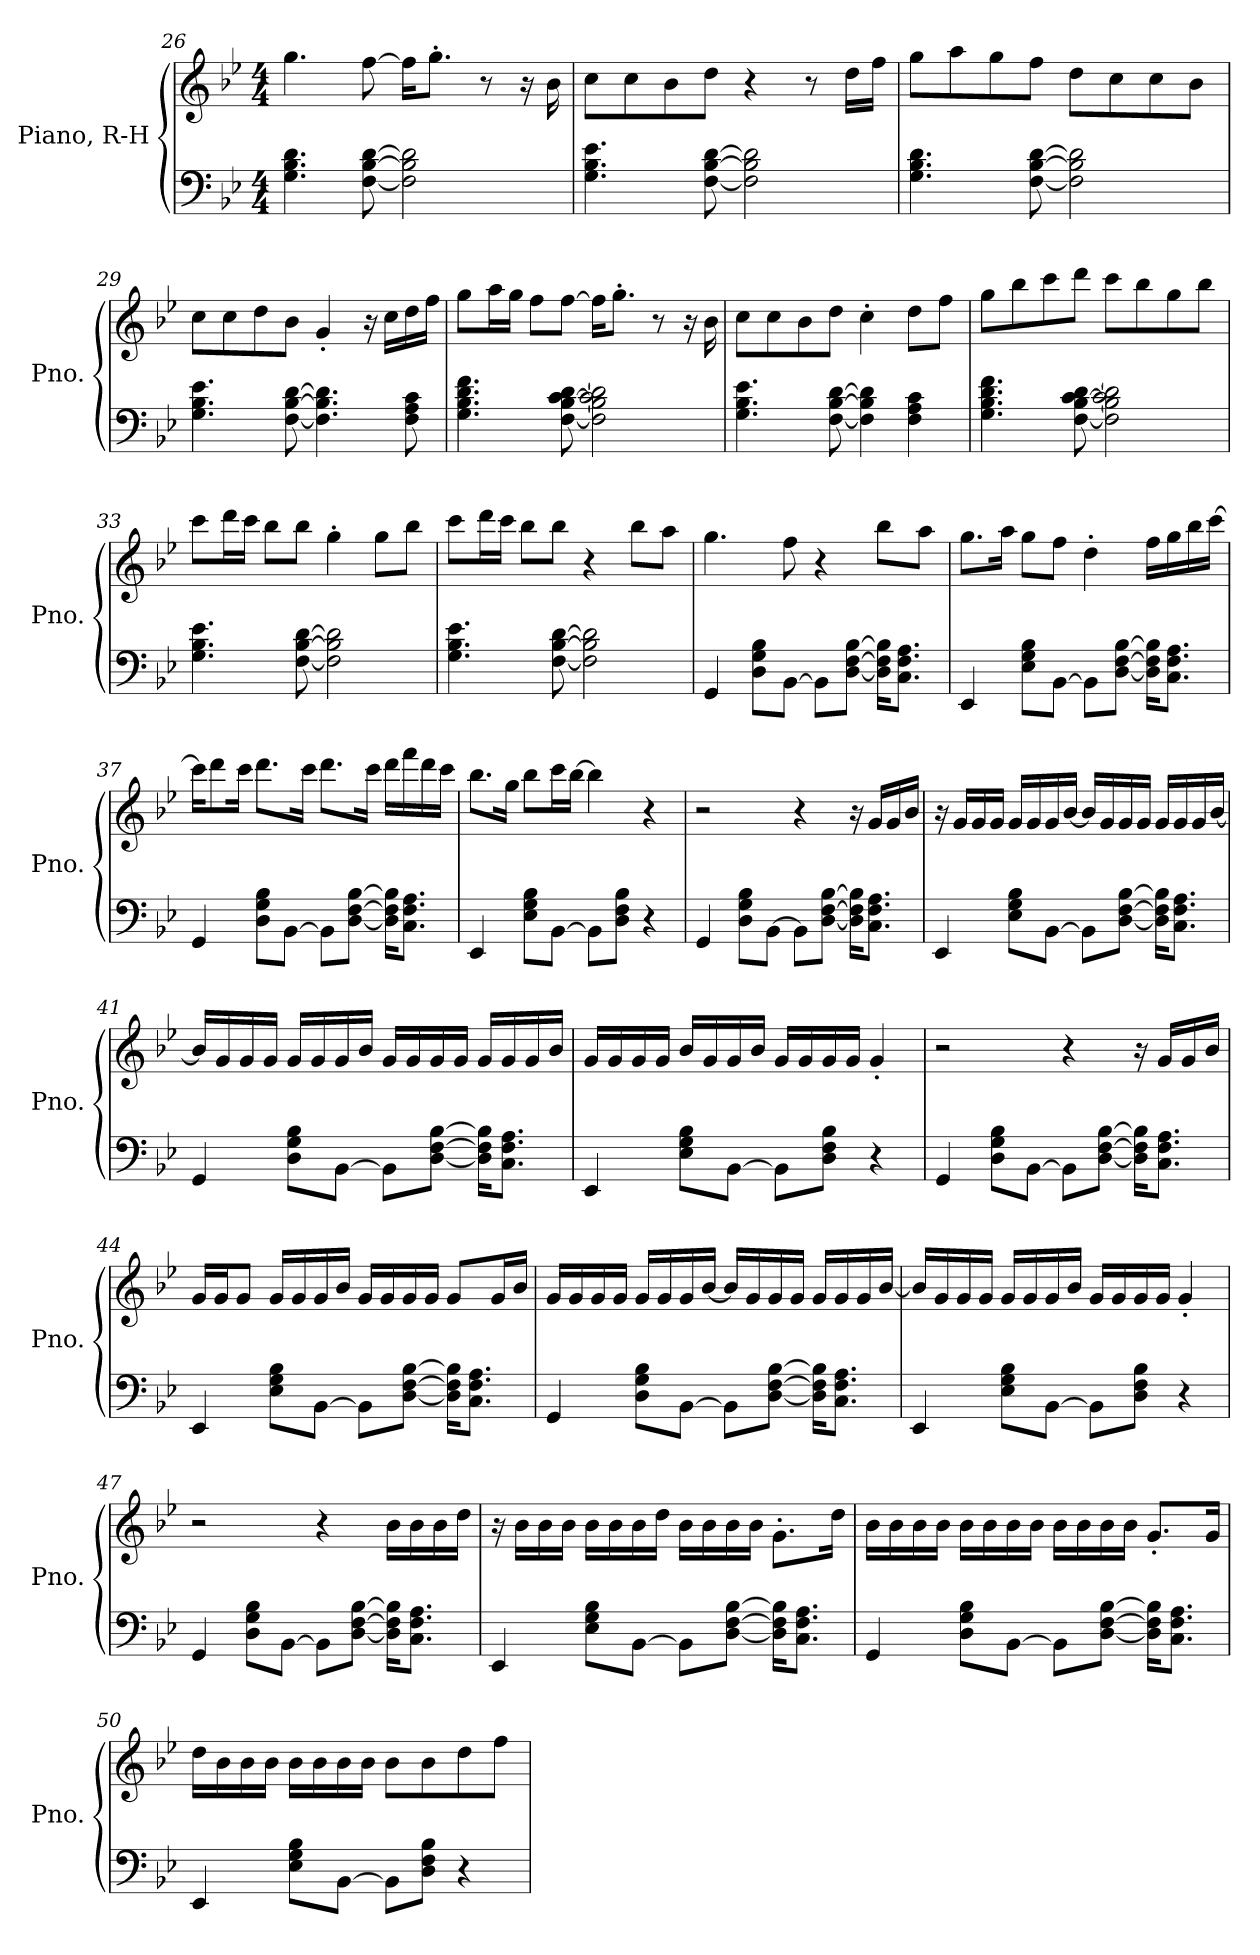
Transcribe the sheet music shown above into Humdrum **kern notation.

**kern	**kern
*part1	*part1
*staff2	*staff1
*I"Piano, R-H	*
*I'Pno.	*
*clefF4	*clefG2
*k[b-e-]	*k[b-e-]
*M4/4	*M4/4
=26	=26
4.G\ 4.B-\ 4.d\	4.gg\
[8F\ [8B-\ [8d\	[8ff\
2F\] 2B-\] 2d\]	16ff\KL]
.	8.gg'\J
.	8r
.	16r
.	16b-\
=27	=27
4.G\ 4.B-\ 4.e-\	8cc\L
.	8cc\
.	8b-\
[8F\ [8B-\ [8d\	8dd\J
2F\] 2B-\] 2d\]	4r
.	8r
.	16dd\LL
.	16ff\JJ
!!LO:LB:g=z
=28	=28
4.G\ 4.B-\ 4.d\	8gg\L
.	8aa\
.	8gg\
[8F\ [8B-\ [8d\	8ff\J
2F\] 2B-\] 2d\]	8dd\L
.	8cc\
.	8cc\
.	8b-\J
=29	=29
4.G\ 4.B-\ 4.e-\	8cc\L
.	8cc\
.	8dd\
[8F\ [8B-\ [8d\	8b-\J
4.F\] 4.B-\] 4.d\]	4g'/
.	16r
.	16cc\LL
8F\ 8A\ 8c\	16dd\
.	16ff\JJ
=30	=30
4.G\ 4.B-\ 4.d\ 4.f\	8gg\L
.	16aa\L
.	16gg\JJ
.	8ff\L
[8F\ [8B-\ [8c\ [8d\	[8ff\J
2F\] 2B-\] 2c\] 2d\]	16ff\KL]
.	8.gg'\J
.	8r
.	16r
.	16b-\
=31	=31
4.G\ 4.B-\ 4.e-\	8cc\L
.	8cc\
.	8b-\
[8F\ [8B-\ [8d\	8dd\J
4F\] 4B-\] 4d\]	4cc'\
4F\ 4A\ 4c\	8dd\L
.	8ff\J
!!LO:LB:g=z
=32	=32
4.G\ 4.B-\ 4.d\ 4.f\	8gg\L
.	8bb-\
.	8ccc\
[8F\ [8B-\ [8c\ [8d\	8ddd\J
2F\] 2B-\] 2c\] 2d\]	8ccc\L
.	8bb-\
.	8gg\
.	8bb-\J
=33	=33
4.G\ 4.B-\ 4.e-\	8ccc\L
.	16ddd\L
.	16ccc\JJ
.	8bb-\L
[8F\ [8B-\ [8d\	8bb-\J
2F\] 2B-\] 2d\]	4gg'\
.	8gg\L
.	8bb-\J
=34	=34
4.G\ 4.B-\ 4.e-\	8ccc\L
.	16ddd\L
.	16ccc\JJ
.	8bb-\L
[8F\ [8B-\ [8d\	8bb-\J
2F\] 2B-\] 2d\]	4r
.	8bb-\L
.	8aa\J
=35	=35
4GG/	4.gg\
8D\ 8G\ 8B-\L	.
[8BB-\J	8ff\
8BB-\L]	4r
[8D\ [8F\ [8B-\J	.
16D\] 16F\] 16B-\]KL	8bb-\L
8.C\ 8.F\ 8.A\J	.
.	8aa\J
!!LO:LB:g=z
=36	=36
4EE-/	8.gg\L
.	16aa\Jk
8E-\ 8G\ 8B-\L	8gg\L
[8BB-\J	8ff\J
8BB-\L]	4dd'\
[8D\ [8F\ [8B-\J	.
16D\] 16F\] 16B-\]KL	16ff\LL
8.C\ 8.F\ 8.A\J	16gg\
.	16bb-\
.	[16ccc\JJ
=37	=37
4GG/	16ccc\KL]
.	8ddd\
.	16ccc\Jk
8D\ 8G\ 8B-\L	8.ddd\L
[8BB-\J	.
.	16ccc\Jk
8BB-\L]	8.ddd\L
[8D\ [8F\ [8B-\J	.
.	16ccc\Jk
16D\] 16F\] 16B-\]KL	16ddd\LL
8.C\ 8.F\ 8.A\J	16fff\
.	16ddd\
.	16ccc\JJ
=38	=38
4EE-/	8.bb-\L
.	16gg\Jk
8E-\ 8G\ 8B-\L	8bb-\L
[8BB-\J	16ccc\L
.	[16bb-\JJ
8BB-\L]	4bb-\]
8D\ 8F\ 8B-\J	.
4r	4r
!!LO:LB:g=z
=39	=39
4GG/	2r
8D\ 8G\ 8B-\L	.
[8BB-\J	.
8BB-\L]	4r
[8D\ [8F\ [8B-\J	.
16D\] 16F\] 16B-\]KL	16r
8.C\ 8.F\ 8.A\J	16g/LL
.	16g/
.	16b-/JJ
=40	=40
4EE-/	16r
.	16g/LL
.	16g/
.	16g/JJ
8E-\ 8G\ 8B-\L	16g/LL
.	16g/
[8BB-\J	16g/
.	[16b-/JJ
8BB-\L]	16b-/LL]
.	16g/
[8D\ [8F\ [8B-\J	16g/
.	16g/JJ
16D\] 16F\] 16B-\]KL	16g/LL
8.C\ 8.F\ 8.A\J	16g/
.	16g/
.	[16b-/JJ
=41	=41
4GG/	16b-/LL]
.	16g/
.	16g/
.	16g/JJ
8D\ 8G\ 8B-\L	16g/LL
.	16g/
[8BB-\J	16g/
.	16b-/JJ
8BB-\L]	16g/LL
.	16g/
[8D\ [8F\ [8B-\J	16g/
.	16g/JJ
16D\] 16F\] 16B-\]KL	16g/LL
8.C\ 8.F\ 8.A\J	16g/
.	16g/
.	16b-/JJ
!!LO:PB:g=z
=42	=42
4EE-/	16g/LL
.	16g/
.	16g/
.	16g/JJ
8E-\ 8G\ 8B-\L	16b-/LL
.	16g/
[8BB-\J	16g/
.	16b-/JJ
8BB-\L]	16g/LL
.	16g/
8D\ 8F\ 8B-\J	16g/
.	16g/JJ
4r	4g'/
=43	=43
4GG/	2r
8D\ 8G\ 8B-\L	.
[8BB-\J	.
8BB-\L]	4r
[8D\ [8F\ [8B-\J	.
16D\] 16F\] 16B-\]KL	16r
8.C\ 8.F\ 8.A\J	16g/LL
.	16g/
.	16b-/JJ
=44	=44
4EE-/	16g/LL
.	16g/J
.	8g/J
8E-\ 8G\ 8B-\L	16g/LL
.	16g/
[8BB-\J	16g/
.	16b-/JJ
8BB-\L]	16g/LL
.	16g/
[8D\ [8F\ [8B-\J	16g/
.	16g/JJ
16D\] 16F\] 16B-\]KL	8g/L
8.C\ 8.F\ 8.A\J	.
.	16g/L
.	16b-/JJ
!!LO:LB:g=z
=45	=45
4GG/	16g/LL
.	16g/
.	16g/
.	16g/JJ
8D\ 8G\ 8B-\L	16g/LL
.	16g/
[8BB-\J	16g/
.	[16b-/JJ
8BB-\L]	16b-/LL]
.	16g/
[8D\ [8F\ [8B-\J	16g/
.	16g/JJ
16D\] 16F\] 16B-\]KL	16g/LL
8.C\ 8.F\ 8.A\J	16g/
.	16g/
.	[16b-/JJ
=46	=46
4EE-/	16b-/LL]
.	16g/
.	16g/
.	16g/JJ
8E-\ 8G\ 8B-\L	16g/LL
.	16g/
[8BB-\J	16g/
.	16b-/JJ
8BB-\L]	16g/LL
.	16g/
8D\ 8F\ 8B-\J	16g/
.	16g/JJ
4r	4g'/
=47	=47
4GG/	2r
8D\ 8G\ 8B-\L	.
[8BB-\J	.
8BB-\L]	4r
[8D\ [8F\ [8B-\J	.
16D\] 16F\] 16B-\]KL	16b-\LL
8.C\ 8.F\ 8.A\J	16b-\
.	16b-\
.	16dd\JJ
!!LO:LB:g=z
=48	=48
4EE-/	16r
.	16b-\LL
.	16b-\
.	16b-\JJ
8E-\ 8G\ 8B-\L	16b-\LL
.	16b-\
[8BB-\J	16b-\
.	16dd\JJ
8BB-\L]	16b-\LL
.	16b-\
[8D\ [8F\ [8B-\J	16b-\
.	16b-\JJ
16D\] 16F\] 16B-\]KL	8.g'\L
8.C\ 8.F\ 8.A\J	.
.	16dd\Jk
=49	=49
4GG/	16b-\LL
.	16b-\
.	16b-\
.	16b-\JJ
8D\ 8G\ 8B-\L	16b-\LL
.	16b-\
[8BB-\J	16b-\
.	16b-\JJ
8BB-\L]	16b-\LL
.	16b-\
[8D\ [8F\ [8B-\J	16b-\
.	16b-\JJ
16D\] 16F\] 16B-\]KL	8.g'/L
8.C\ 8.F\ 8.A\J	.
.	16g/Jk
=50	=50
4EE-/	16dd\LL
.	16b-\
.	16b-\
.	16b-\JJ
8E-\ 8G\ 8B-\L	16b-\LL
.	16b-\
[8BB-\J	16b-\
.	16b-\JJ
8BB-\L]	8b-\L
8D\ 8F\ 8B-\J	8b-\
4r	8dd\
.	8ff\J
=	=
*-	*-
